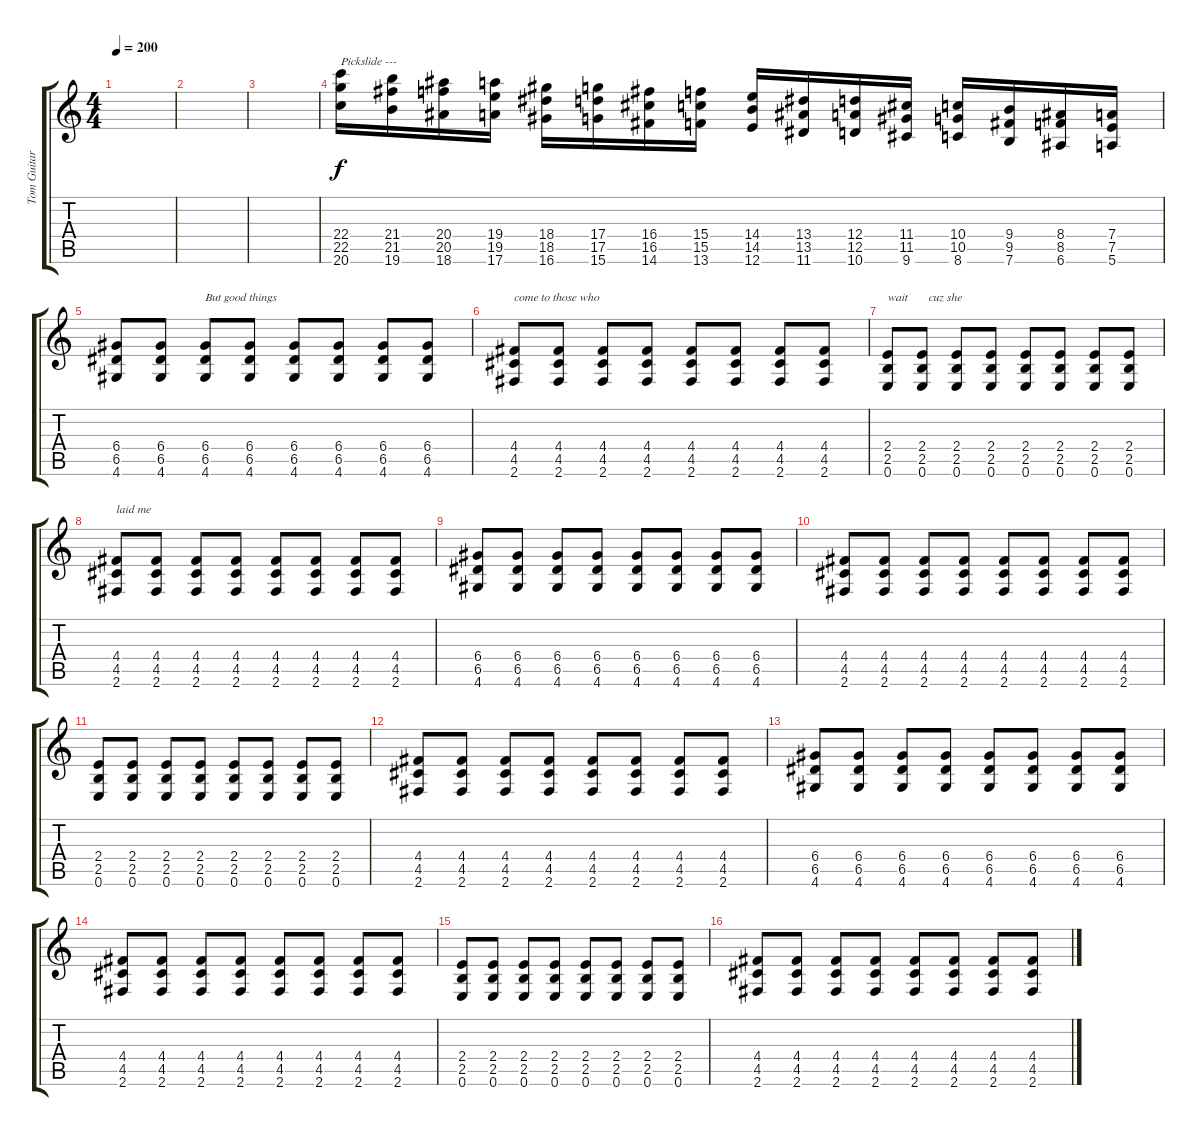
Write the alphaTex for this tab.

\track ("Tom Guitar 1" "Tom Guitar") {instrument distortionguitar}
\staff {score tabs}
\tuning (E4 B3 G3 D3 A2 E2) {hide}
\ts (4 4)
\tempo 200
\clef g2
\ks c
|
|
|
(22.4 22.5 20.6).16{txt "Pickslide ---" volume 16} (21.4 21.5 19.6).16 (20.4 20.5 18.6).16 (19.4 19.5 17.6).16 (18.4 18.5 16.6).16 (17.4 17.5 15.6).16 (16.4 16.5 14.6).16 (15.4 15.5 13.6).16 (14.4 14.5 12.6).16 (13.4 13.5 11.6).16 (12.4 12.5 10.6).16 (11.4 11.5 9.6).16 (10.4 10.5 8.6).16 (9.4 9.5 7.6).16 (8.4 8.5 6.6).16 (7.4 7.5 5.6).16 |
(6.4 6.5 4.6).8 (6.4 6.5 4.6).8 (6.4 6.5 4.6).8{txt "But good things"} (6.4 6.5 4.6).8 (6.4 6.5 4.6).8 (6.4 6.5 4.6).8 (6.4 6.5 4.6).8 (6.4 6.5 4.6).8 |
(4.4 4.5 2.6).8{txt "come to those who"} (4.4 4.5 2.6).8 (4.4 4.5 2.6).8 (4.4 4.5 2.6).8 (4.4 4.5 2.6).8 (4.4 4.5 2.6).8 (4.4 4.5 2.6).8 (4.4 4.5 2.6).8 |
(2.4 2.5 0.6).8{txt "wait       cuz she"} (2.4 2.5 0.6).8 (2.4 2.5 0.6).8 (2.4 2.5 0.6).8 (2.4 2.5 0.6).8 (2.4 2.5 0.6).8 (2.4 2.5 0.6).8 (2.4 2.5 0.6).8 |
(4.4 4.5 2.6).8{txt "laid me"} (4.4 4.5 2.6).8 (4.4 4.5 2.6).8 (4.4 4.5 2.6).8 (4.4 4.5 2.6).8 (4.4 4.5 2.6).8 (4.4 4.5 2.6).8 (4.4 4.5 2.6).8 |
(6.4 6.5 4.6).8 (6.4 6.5 4.6).8 (6.4 6.5 4.6).8 (6.4 6.5 4.6).8 (6.4 6.5 4.6).8 (6.4 6.5 4.6).8 (6.4 6.5 4.6).8 (6.4 6.5 4.6).8 |
(4.4 4.5 2.6).8 (4.4 4.5 2.6).8 (4.4 4.5 2.6).8 (4.4 4.5 2.6).8 (4.4 4.5 2.6).8 (4.4 4.5 2.6).8 (4.4 4.5 2.6).8 (4.4 4.5 2.6).8 |
(2.4 2.5 0.6).8 (2.4 2.5 0.6).8 (2.4 2.5 0.6).8 (2.4 2.5 0.6).8 (2.4 2.5 0.6).8 (2.4 2.5 0.6).8 (2.4 2.5 0.6).8 (2.4 2.5 0.6).8 |
(4.4 4.5 2.6).8 (4.4 4.5 2.6).8 (4.4 4.5 2.6).8 (4.4 4.5 2.6).8 (4.4 4.5 2.6).8 (4.4 4.5 2.6).8 (4.4 4.5 2.6).8 (4.4 4.5 2.6).8 |
(6.4 6.5 4.6).8 (6.4 6.5 4.6).8 (6.4 6.5 4.6).8 (6.4 6.5 4.6).8 (6.4 6.5 4.6).8 (6.4 6.5 4.6).8 (6.4 6.5 4.6).8 (6.4 6.5 4.6).8 |
(4.4 4.5 2.6).8 (4.4 4.5 2.6).8 (4.4 4.5 2.6).8 (4.4 4.5 2.6).8 (4.4 4.5 2.6).8 (4.4 4.5 2.6).8 (4.4 4.5 2.6).8 (4.4 4.5 2.6).8 |
(2.4 2.5 0.6).8 (2.4 2.5 0.6).8 (2.4 2.5 0.6).8 (2.4 2.5 0.6).8 (2.4 2.5 0.6).8 (2.4 2.5 0.6).8 (2.4 2.5 0.6).8 (2.4 2.5 0.6).8 |
(4.4 4.5 2.6).8 (4.4 4.5 2.6).8 (4.4 4.5 2.6).8 (4.4 4.5 2.6).8 (4.4 4.5 2.6).8 (4.4 4.5 2.6).8 (4.4 4.5 2.6).8 (4.4 4.5 2.6).8
